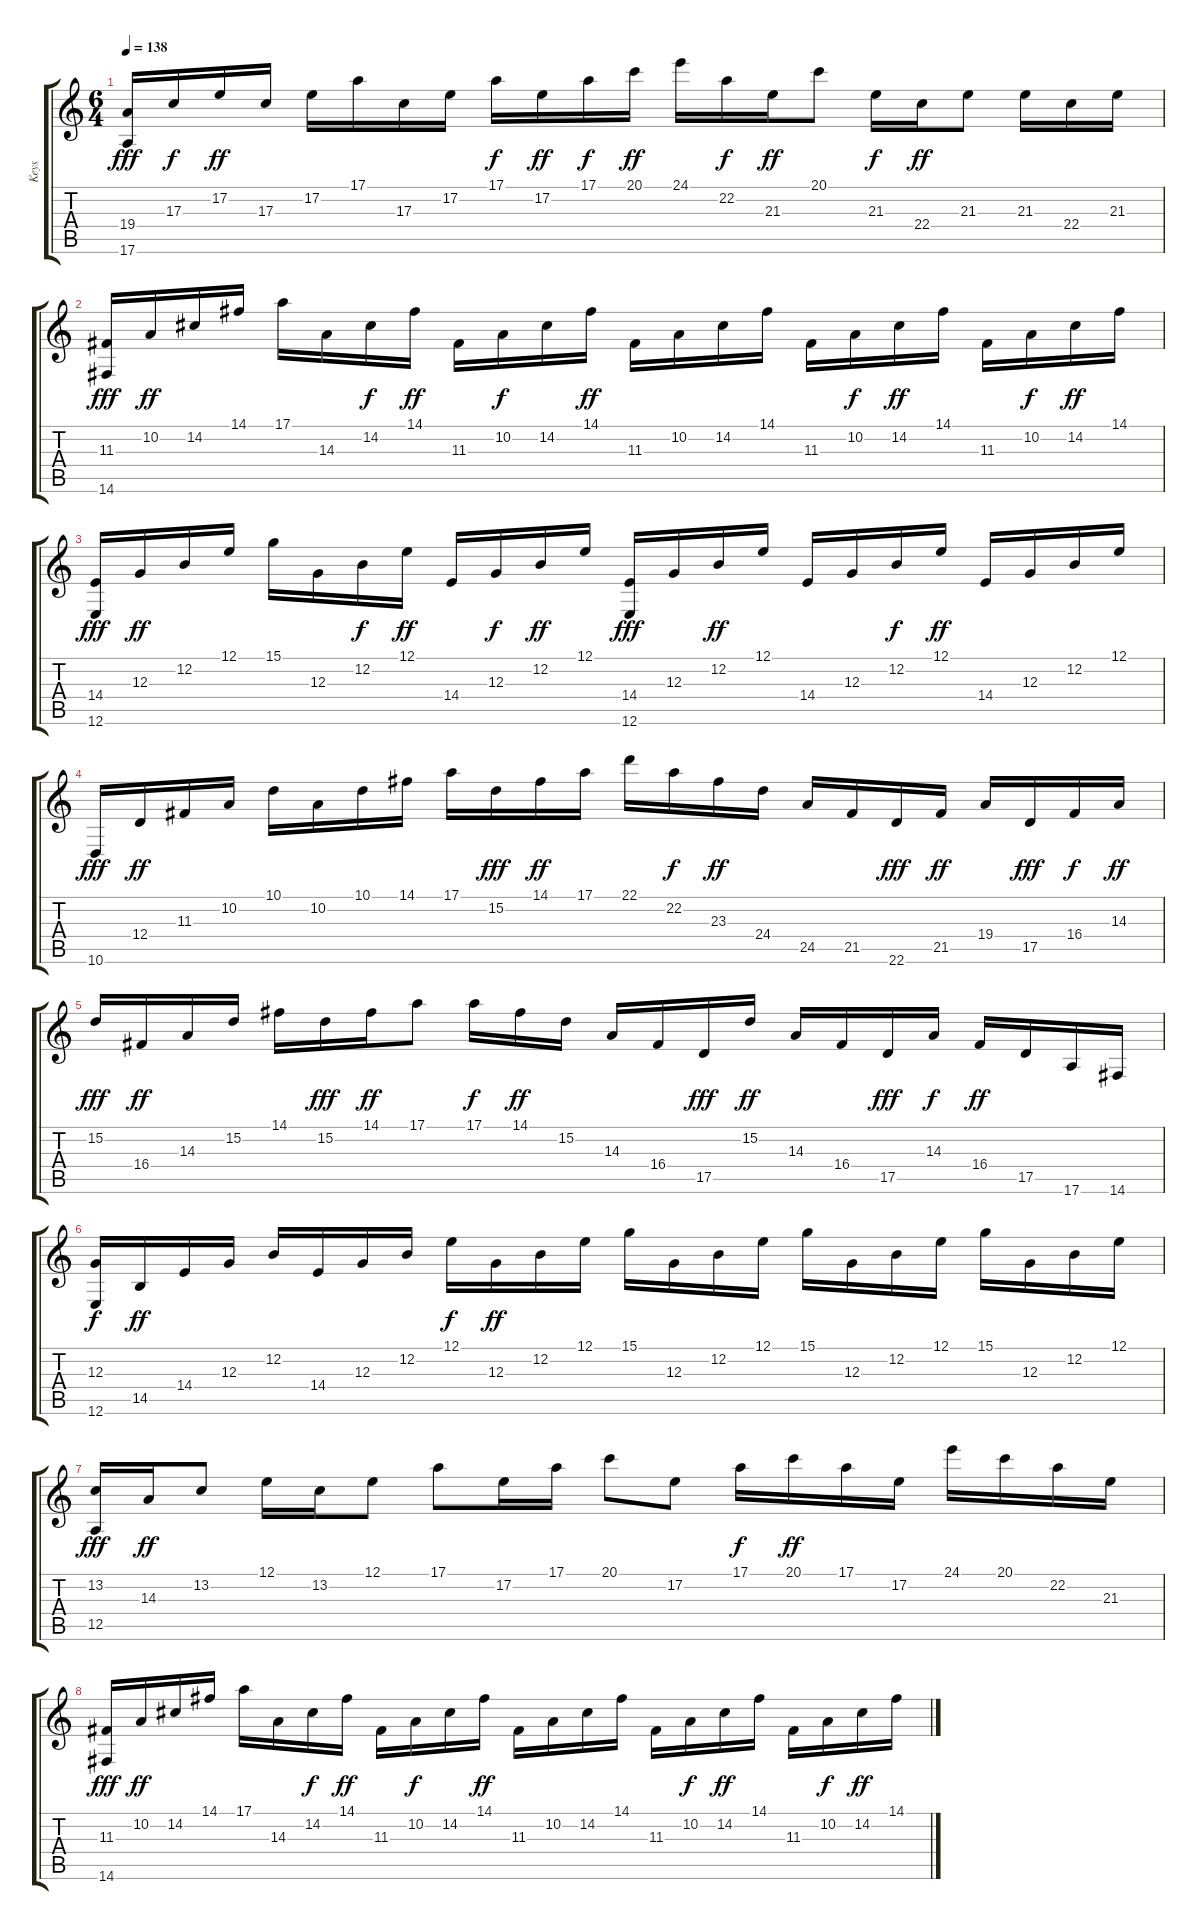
\track ("Keys" "Keys") {instrument percussiveorgan}
\staff {score tabs}
\tuning (E4 B3 G3 D3 A2 E2) {hide}
\ts (6 4)
\tempo 138
\clef g2
\ks c
(19.4 17.6).16{dy fff} 17.3.16{dy f} 17.2.16{dy ff} 17.3.16 17.2.16 17.1.16 17.3.16 17.2.16 17.1.16{dy f} 17.2.16{dy ff} 17.1.16{dy f} 20.1.16{dy ff} 24.1.16 22.2.16{dy f} 21.3.16{dy ff} 20.1.8 21.3.16{dy f} 22.4.16{dy ff} 21.3.8 21.3.16 22.4.16 21.3.16 |
(11.3 14.6).16{dy fff} 10.2.16{dy ff} 14.2.16 14.1.16 17.1.16 14.3.16 14.2.16{dy f} 14.1.16{dy ff} 11.3.16 10.2.16{dy f} 14.2.16 14.1.16{dy ff} 11.3.16 10.2.16 14.2.16 14.1.16 11.3.16 10.2.16{dy f} 14.2.16{dy ff} 14.1.16 11.3.16 10.2.16{dy f} 14.2.16{dy ff} 14.1.16 |
(14.4 12.6).16{dy fff} 12.3.16{dy ff} 12.2.16 12.1.16 15.1.16 12.3.16 12.2.16{dy f} 12.1.16{dy ff} 14.4.16 12.3.16{dy f} 12.2.16{dy ff} 12.1.16 (14.4 12.6).16{dy fff} 12.3.16 12.2.16{dy ff} 12.1.16 14.4.16 12.3.16 12.2.16{dy f} 12.1.16{dy ff} 14.4.16 12.3.16 12.2.16 12.1.16 |
10.6.16{dy fff} 12.4.16{dy ff} 11.3.16 10.2.16 10.1.16 10.2.16 10.1.16 14.1.16 17.1.16 15.2.16{dy fff} 14.1.16{dy ff} 17.1.16 22.1.16 22.2.16{dy f} 23.3.16{dy ff} 24.4.16 24.5.16 21.5.16 22.6.16{dy fff} 21.5.16{dy ff} 19.4.16 17.5.16{dy fff} 16.4.16{dy f} 14.3.16{dy ff} |
15.2.16{dy fff} 16.4.16{dy ff} 14.3.16 15.2.16 14.1.16 15.2.16{dy fff} 14.1.16{dy ff} 17.1.8 17.1.16{dy f} 14.1.16{dy ff} 15.2.16 14.3.16 16.4.16 17.5.16{dy fff} 15.2.16{dy ff} 14.3.16 16.4.16 17.5.16{dy fff} 14.3.16{dy f} 16.4.16{dy ff} 17.5.16 17.6.16 14.6.16 |
(12.3 12.6).16{dy f} 14.5.16{dy ff} 14.4.16 12.3.16 12.2.16 14.4.16 12.3.16 12.2.16 12.1.16{dy f} 12.3.16{dy ff} 12.2.16 12.1.16 15.1.16 12.3.16 12.2.16 12.1.16 15.1.16 12.3.16 12.2.16 12.1.16 15.1.16 12.3.16 12.2.16 12.1.16 |
(13.2 12.5).16{dy fff} 14.3.16{dy ff} 13.2.8 12.1.16 13.2.16 12.1.8 17.1.8 17.2.16 17.1.16 20.1.8 17.2.8 17.1.16{dy f} 20.1.16{dy ff} 17.1.16 17.2.16 24.1.16 20.1.16 22.2.16 21.3.16 |
(11.3 14.6).16{dy fff} 10.2.16{dy ff} 14.2.16 14.1.16 17.1.16 14.3.16 14.2.16{dy f} 14.1.16{dy ff} 11.3.16 10.2.16{dy f} 14.2.16 14.1.16{dy ff} 11.3.16 10.2.16 14.2.16 14.1.16 11.3.16 10.2.16{dy f} 14.2.16{dy ff} 14.1.16 11.3.16 10.2.16{dy f} 14.2.16{dy ff} 14.1.16
